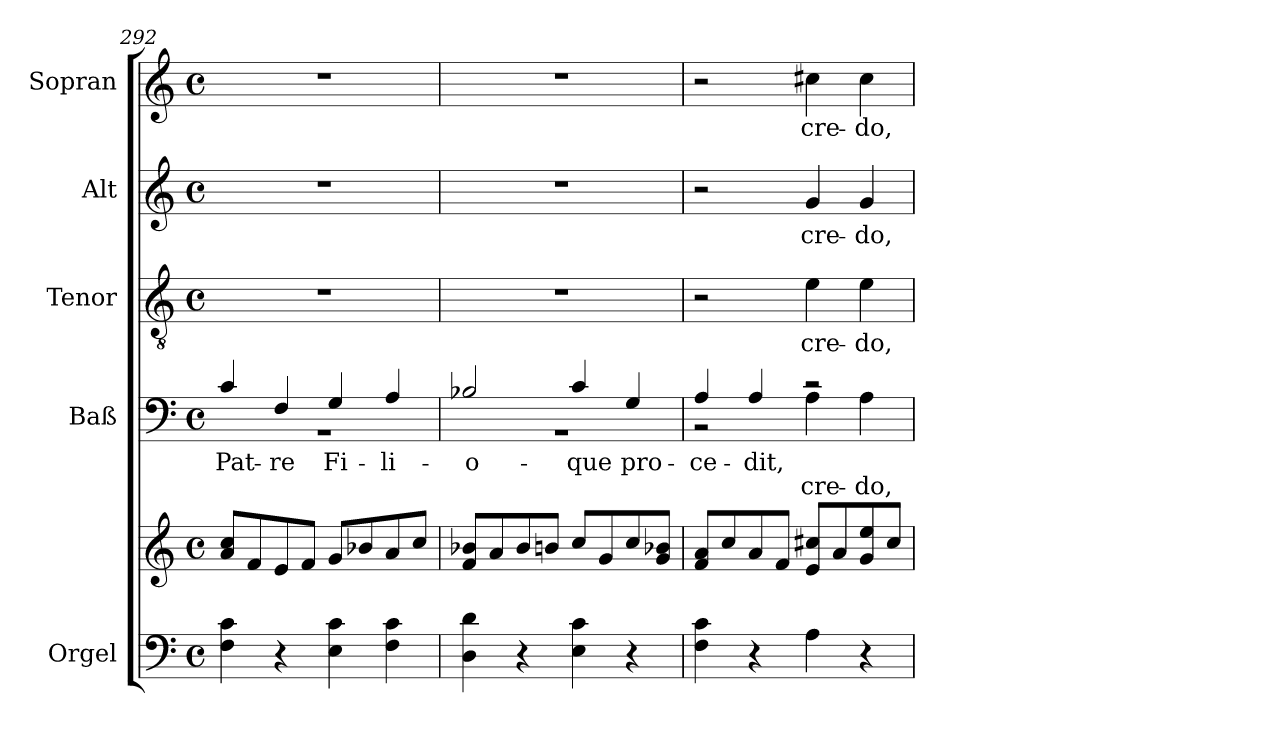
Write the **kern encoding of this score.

**kern	**kern	**kern	**text	**text	**kern	**text	**kern	**text	**kern	**text
*part5	*part5	*part4	*part4	*part4	*part3	*part3	*part2	*part2	*part1	*part1
*staff6	*staff5	*staff4	*staff4	*staff4	*staff3	*staff3	*staff2	*staff2	*staff1	*staff1
*I"Orgel	*	*I"Baß	*	*	*I"Tenor	*	*I"Alt	*	*I"Sopran	*
*clefF4	*clefG2	*clefF4	*	*	*clefGv2	*	*clefG2	*	*clefG2	*
*k[]	*k[]	*k[]	*	*	*k[]	*	*k[]	*	*k[]	*
*C:	*C:	*C:	*	*	*C:	*	*C:	*	*C:	*
*M4/4	*M4/4	*M4/4	*	*	*M4/4	*	*M4/4	*	*M4/4	*
*met(c)	*met(c)	*met(c)	*	*	*met(c)	*	*met(c)	*	*met(c)	*
=292	=292	=292	=292	=292	=292	=292	=292	=292	=292	=292
!	!	!	!LO:LY:b	!	!	!	!	!	!	!
*	*	*^	*	*	*	*	*	*	*	*
4F\ 4c\	8a/ 8cc/L	4c/	1rBB	Pat-	.	1r	.	1r	.	1r	.
.	8f/	.	.	.	.	.	.	.	.	.	.
!	!	!	!	!LO:LY:b	!	!	!	!	!	!	!
4r	8e/	4F/	.	-re	.	.	.	.	.	.	.
.	8f/J	.	.	.	.	.	.	.	.	.	.
!	!	!	!	!LO:LY:b	!	!	!	!	!	!	!
4E\ 4c\	8g/L	4G/	.	Fi-	.	.	.	.	.	.	.
.	8b-X/	.	.	.	.	.	.	.	.	.	.
!	!	!	!	!LO:LY:b	!	!	!	!	!	!	!
4F\ 4c\	8a/	4A/	.	-li-	.	.	.	.	.	.	.
.	8cc/J	.	.	.	.	.	.	.	.	.	.
=293	=293	=293	=293	=293	=293	=293	=293	=293	=293	=293	=293
!	!	!	!	!LO:LY:b	!	!	!	!	!	!	!
4D\ 4d\	8f/ 8b-X/L	2B-X/	1rBB	-o-	.	1r	.	1r	.	1r	.
.	8a/	.	.	.	.	.	.	.	.	.	.
4r	8b-/	.	.	.	.	.	.	.	.	.	.
.	8bn/J	.	.	.	.	.	.	.	.	.	.
!	!	!	!	!LO:LY:b	!	!	!	!	!	!	!
4E\ 4c\	8cc/L	4c/	.	-que	.	.	.	.	.	.	.
.	8g/	.	.	.	.	.	.	.	.	.	.
!	!	!	!	!LO:LY:b	!	!	!	!	!	!	!
4r	8cc/	4G/	.	pro-	.	.	.	.	.	.	.
.	8g/ 8b-X/J	.	.	.	.	.	.	.	.	.	.
!!LO:LB:g=z
=294	=294	=294	=294	=294	=294	=294	=294	=294	=294	=294	=294
!	!	!	!	!LO:LY:b	!	!	!	!	!	!	!
4F\ 4c\	8f/ 8a/L	4A/	2rBB	-ce-	.	2r	.	2r	.	2r	.
.	8cc/	.	.	.	.	.	.	.	.	.	.
!	!	!	!	!LO:LY:b	!	!	!	!	!	!	!
4r	8a/	4A/	.	-dit,	.	.	.	.	.	.	.
.	8f/J	.	.	.	.	.	.	.	.	.	.
!	!	!	!	!	!LO:LY:b	!	!LO:LY:b	!	!LO:LY:b	!	!LO:LY:b
4A\	8e/ 8cc#X/L	2rc	4A\	.	cre-	4e\	cre-	4g/	cre-	4cc#X\	cre-
.	8a/	.	.	.	.	.	.	.	.	.	.
!	!	!	!	!	!LO:LY:b	!	!LO:LY:b	!	!LO:LY:b	!	!LO:LY:b
4r	8g/ 8ee/	.	4A\	.	-do,	4e\	-do,	4g/	-do,	4cc#\	-do,
.	8cc#/J	.	.	.	.	.	.	.	.	.	.
*	*	*v	*v	*	*	*	*	*	*	*	*
=	=	=	=	=	=	=	=	=	=	=
*-	*-	*-	*-	*-	*-	*-	*-	*-	*-	*-
